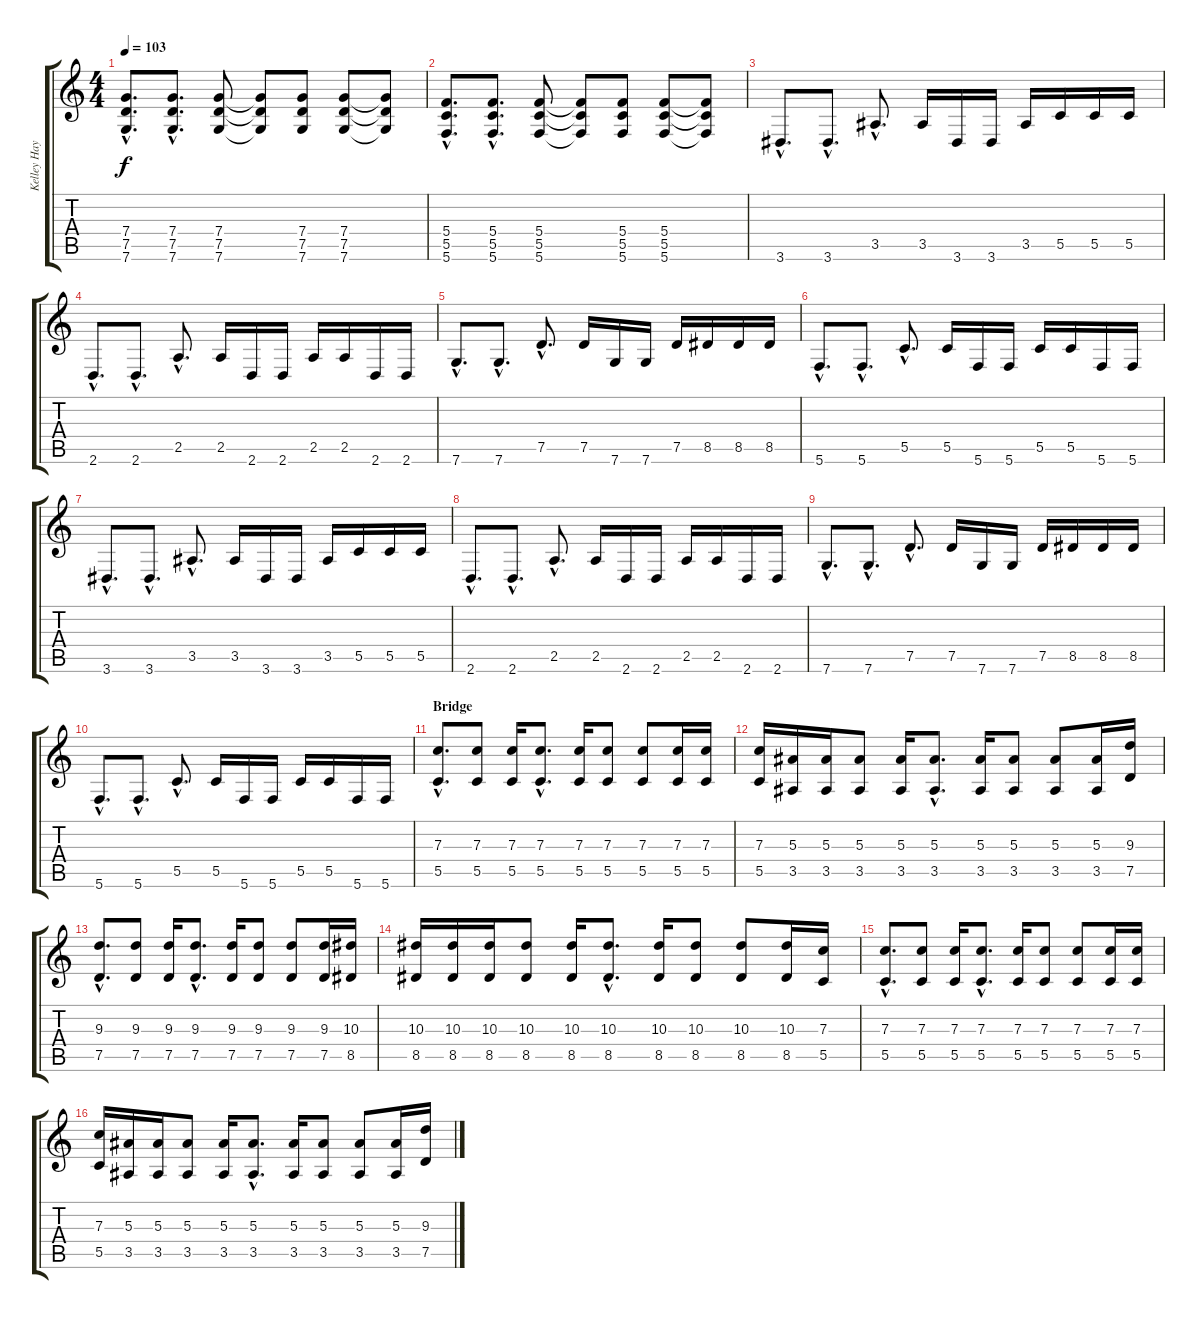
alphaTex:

\track ("Kelley Hayes (2nd Guitar)" "Kelley Hay") {instrument distortionguitar}
\staff {score tabs}
\tuning (D4 A3 F3 C3 G2 C2) {hide}
\ts (4 4)
\tempo 103
\clef g2
\ks c
(7.4{hac} 7.5{hac} 7.6{hac}).8{d dy f} (7.4{hac} 7.5{hac} 7.6{hac}).8{d} (7.4 7.5 7.6).8 (7.4{t} 7.5{t} 7.6{t}).8 (7.4 7.5 7.6).8 (7.4 7.5 7.6).8 (7.4{t} 7.5{t} 7.6{t}).8 |
(5.4{hac} 5.5{hac} 5.6{hac}).8{d} (5.4{hac} 5.5{hac} 5.6{hac}).8{d} (5.4 5.5 5.6).8 (5.4{t} 5.5{t} 5.6{t}).8 (5.4 5.5 5.6).8 (5.4 5.5 5.6).8 (5.4{t} 5.5{t} 5.6{t}).8 |
3.6{hac}.8{d} 3.6{hac}.8{d} 3.5{hac}.8{d} 3.5.16 3.6.16 3.6.16 3.5.16 5.5.16 5.5.16 5.5.16 |
2.6{hac}.8{d} 2.6{hac}.8{d} 2.5{hac}.8{d} 2.5.16 2.6.16 2.6.16 2.5.16 2.5.16 2.6.16 2.6.16 |
7.6{hac}.8{d} 7.6{hac}.8{d} 7.5{hac}.8{d} 7.5.16 7.6.16 7.6.16 7.5.16 8.5.16 8.5.16 8.5.16 |
5.6{hac}.8{d} 5.6{hac}.8{d} 5.5{hac}.8{d} 5.5.16 5.6.16 5.6.16 5.5.16 5.5.16 5.6.16 5.6.16 |
3.6{hac}.8{d} 3.6{hac}.8{d} 3.5{hac}.8{d} 3.5.16 3.6.16 3.6.16 3.5.16 5.5.16 5.5.16 5.5.16 |
2.6{hac}.8{d} 2.6{hac}.8{d} 2.5{hac}.8{d} 2.5.16 2.6.16 2.6.16 2.5.16 2.5.16 2.6.16 2.6.16 |
7.6{hac}.8{d} 7.6{hac}.8{d} 7.5{hac}.8{d} 7.5.16 7.6.16 7.6.16 7.5.16 8.5.16 8.5.16 8.5.16 |
5.6{hac}.8{d} 5.6{hac}.8{d} 5.5{hac}.8{d} 5.5.16 5.6.16 5.6.16 5.5.16 5.5.16 5.6.16 5.6.16 |
\section ("" "Bridge")
(7.3{hac} 5.5{hac}).8{d} (7.3 5.5).8 (7.3 5.5).16 (7.3{hac} 5.5{hac}).8{d} (7.3 5.5).16 (7.3 5.5).8 (7.3 5.5).8 (7.3 5.5).16 (7.3 5.5).16 |
(7.3 5.5).16 (5.3 3.5).16 (5.3 3.5).16 (5.3 3.5).8 (5.3 3.5).16 (5.3{hac} 3.5{hac}).8{d} (5.3 3.5).16 (5.3 3.5).8 (5.3 3.5).8 (5.3 3.5).16 (9.3 7.5).16 |
(9.3{hac} 7.5{hac}).8{d} (9.3 7.5).8 (9.3 7.5).16 (9.3{hac} 7.5{hac}).8{d} (9.3 7.5).16 (9.3 7.5).8 (9.3 7.5).8 (9.3 7.5).16 (10.3 8.5).16 |
(10.3 8.5).16 (10.3 8.5).16 (10.3 8.5).16 (10.3 8.5).8 (10.3 8.5).16 (10.3{hac} 8.5{hac}).8{d} (10.3 8.5).16 (10.3 8.5).8 (10.3 8.5).8 (10.3 8.5).16 (7.3 5.5).16 |
(7.3{hac} 5.5{hac}).8{d} (7.3 5.5).8 (7.3 5.5).16 (7.3{hac} 5.5{hac}).8{d} (7.3 5.5).16 (7.3 5.5).8 (7.3 5.5).8 (7.3 5.5).16 (7.3 5.5).16 |
(7.3 5.5).16 (5.3 3.5).16 (5.3 3.5).16 (5.3 3.5).8 (5.3 3.5).16 (5.3{hac} 3.5{hac}).8{d} (5.3 3.5).16 (5.3 3.5).8 (5.3 3.5).8 (5.3 3.5).16 (9.3 7.5).16
